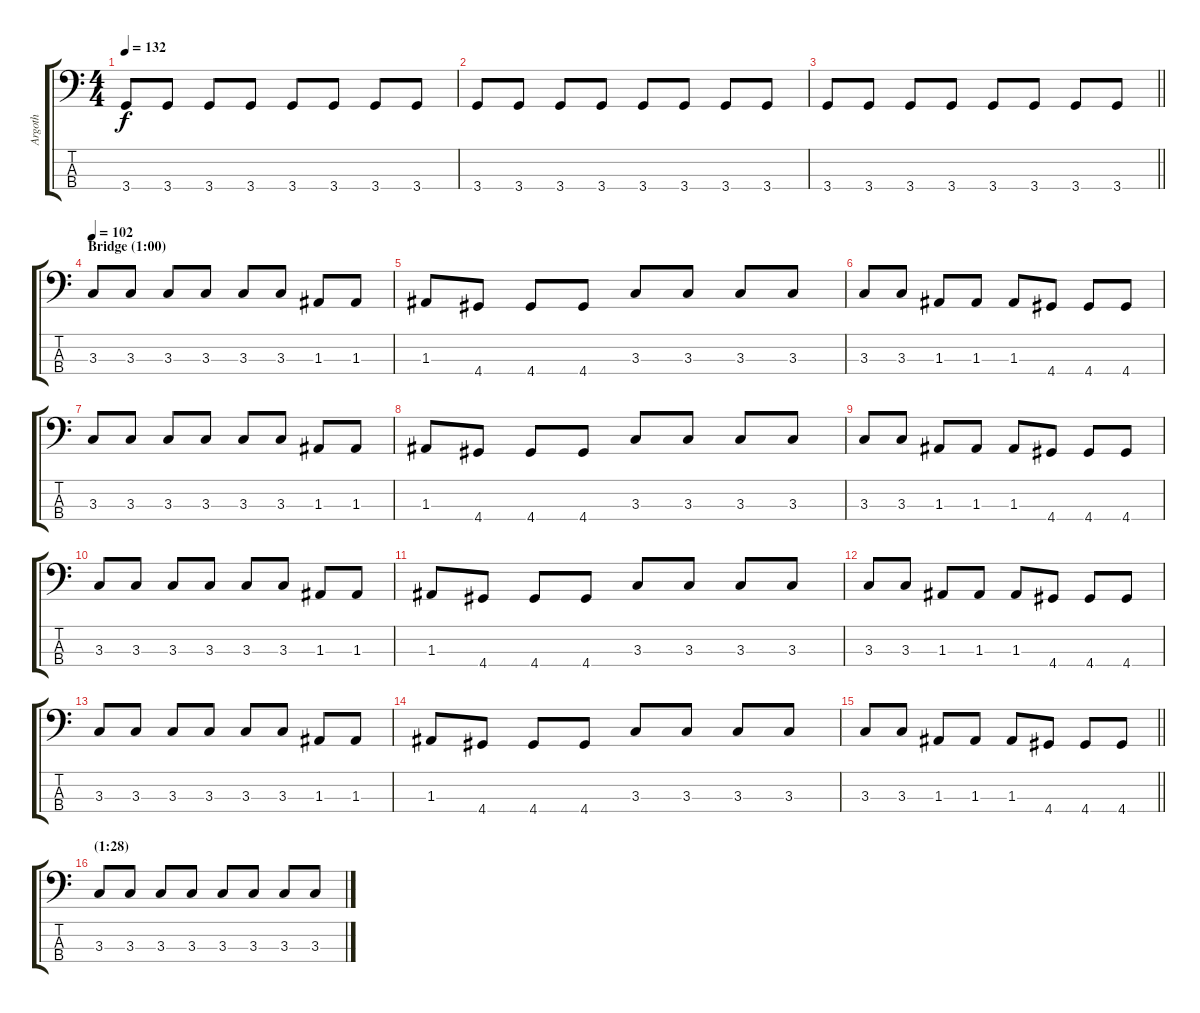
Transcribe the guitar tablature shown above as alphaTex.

\track ("Argoth" "Argoth") {instrument electricbassfinger}
\staff {score tabs}
\tuning (G2 D2 A1 E1) {hide}
\ts (4 4)
\tempo 132
\clef f4
\ks c
3.4.8{dy f} 3.4.8 3.4.8 3.4.8 3.4.8 3.4.8 3.4.8 3.4.8 |
3.4.8 3.4.8 3.4.8 3.4.8 3.4.8 3.4.8 3.4.8 3.4.8 |
\barLineRight lightlight
3.4.8 3.4.8 3.4.8 3.4.8 3.4.8 3.4.8 3.4.8 3.4.8 |
\section ("" "Bridge (1:00)")
\tempo 102
3.3.8 3.3.8 3.3.8 3.3.8 3.3.8 3.3.8 1.3.8 1.3.8 |
1.3.8 4.4.8 4.4.8 4.4.8 3.3.8 3.3.8 3.3.8 3.3.8 |
3.3.8 3.3.8 1.3.8 1.3.8 1.3.8 4.4.8 4.4.8 4.4.8 |
3.3.8 3.3.8 3.3.8 3.3.8 3.3.8 3.3.8 1.3.8 1.3.8 |
1.3.8 4.4.8 4.4.8 4.4.8 3.3.8 3.3.8 3.3.8 3.3.8 |
3.3.8 3.3.8 1.3.8 1.3.8 1.3.8 4.4.8 4.4.8 4.4.8 |
3.3.8 3.3.8 3.3.8 3.3.8 3.3.8 3.3.8 1.3.8 1.3.8 |
1.3.8 4.4.8 4.4.8 4.4.8 3.3.8 3.3.8 3.3.8 3.3.8 |
3.3.8 3.3.8 1.3.8 1.3.8 1.3.8 4.4.8 4.4.8 4.4.8 |
3.3.8 3.3.8 3.3.8 3.3.8 3.3.8 3.3.8 1.3.8 1.3.8 |
1.3.8 4.4.8 4.4.8 4.4.8 3.3.8 3.3.8 3.3.8 3.3.8 |
\barLineRight lightlight
3.3.8 3.3.8 1.3.8 1.3.8 1.3.8 4.4.8 4.4.8 4.4.8 |
\section ("" "(1:28)")
3.3.8 3.3.8 3.3.8 3.3.8 3.3.8 3.3.8 3.3.8 3.3.8
